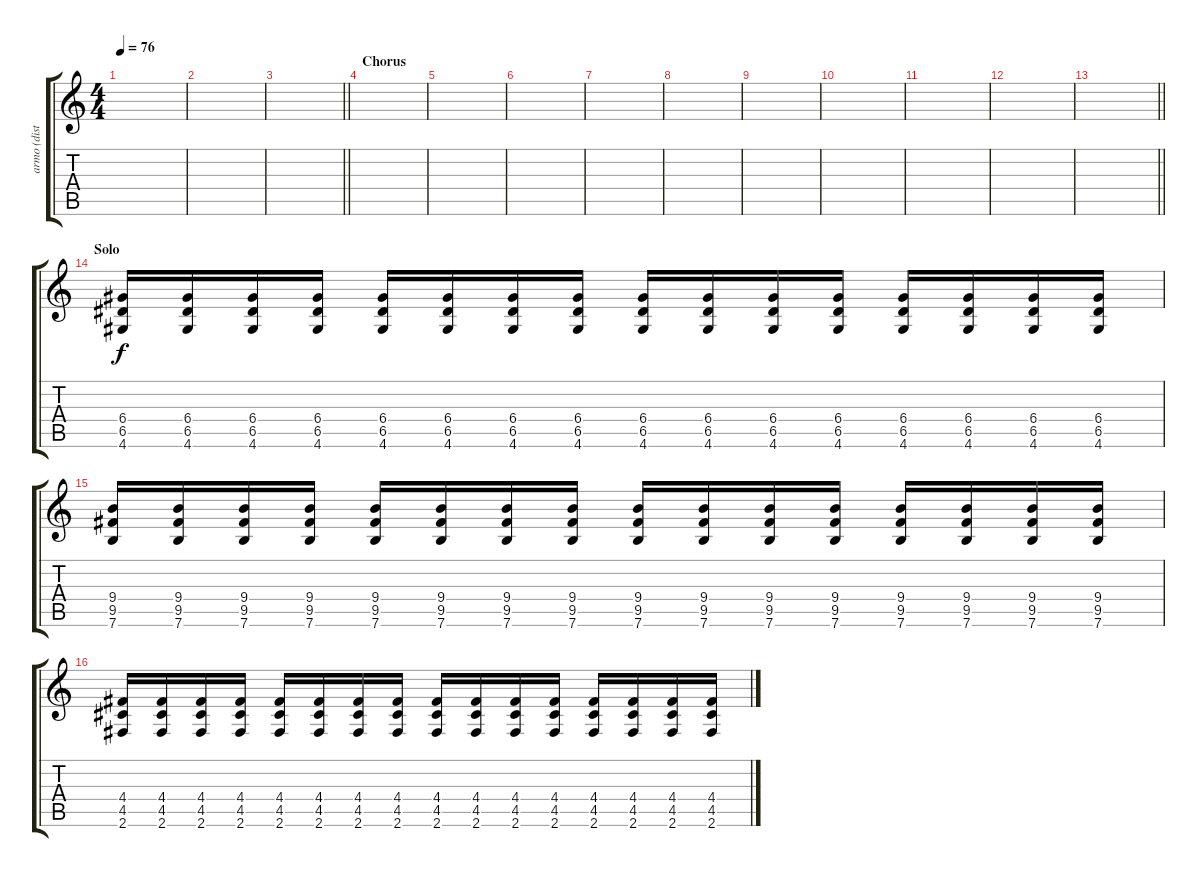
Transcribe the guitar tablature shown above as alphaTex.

\track ("armo (dist. guitar)" "armo (dist") {instrument distortionguitar}
\staff {score tabs}
\tuning (E4 B3 G3 D3 A2 E2) {hide}
\ts (4 4)
\tempo 76
\clef g2
\ks c
|
|
\barLineRight lightlight
|
\section ("" "Chorus")
|
|
|
|
|
|
|
|
|
\barLineRight lightlight
|
\section ("" "Solo")
(6.4 6.5 4.6).16 (6.4 6.5 4.6).16 (6.4 6.5 4.6).16 (6.4 6.5 4.6).16 (6.4 6.5 4.6).16 (6.4 6.5 4.6).16 (6.4 6.5 4.6).16 (6.4 6.5 4.6).16 (6.4 6.5 4.6).16 (6.4 6.5 4.6).16 (6.4 6.5 4.6).16 (6.4 6.5 4.6).16 (6.4 6.5 4.6).16 (6.4 6.5 4.6).16 (6.4 6.5 4.6).16 (6.4 6.5 4.6).16 |
(9.4 9.5 7.6).16 (9.4 9.5 7.6).16 (9.4 9.5 7.6).16 (9.4 9.5 7.6).16 (9.4 9.5 7.6).16 (9.4 9.5 7.6).16 (9.4 9.5 7.6).16 (9.4 9.5 7.6).16 (9.4 9.5 7.6).16 (9.4 9.5 7.6).16 (9.4 9.5 7.6).16 (9.4 9.5 7.6).16 (9.4 9.5 7.6).16 (9.4 9.5 7.6).16 (9.4 9.5 7.6).16 (9.4 9.5 7.6).16 |
(4.4 4.5 2.6).16 (4.4 4.5 2.6).16 (4.4 4.5 2.6).16 (4.4 4.5 2.6).16 (4.4 4.5 2.6).16 (4.4 4.5 2.6).16 (4.4 4.5 2.6).16 (4.4 4.5 2.6).16 (4.4 4.5 2.6).16 (4.4 4.5 2.6).16 (4.4 4.5 2.6).16 (4.4 4.5 2.6).16 (4.4 4.5 2.6).16 (4.4 4.5 2.6).16 (4.4 4.5 2.6).16 (4.4 4.5 2.6).16
